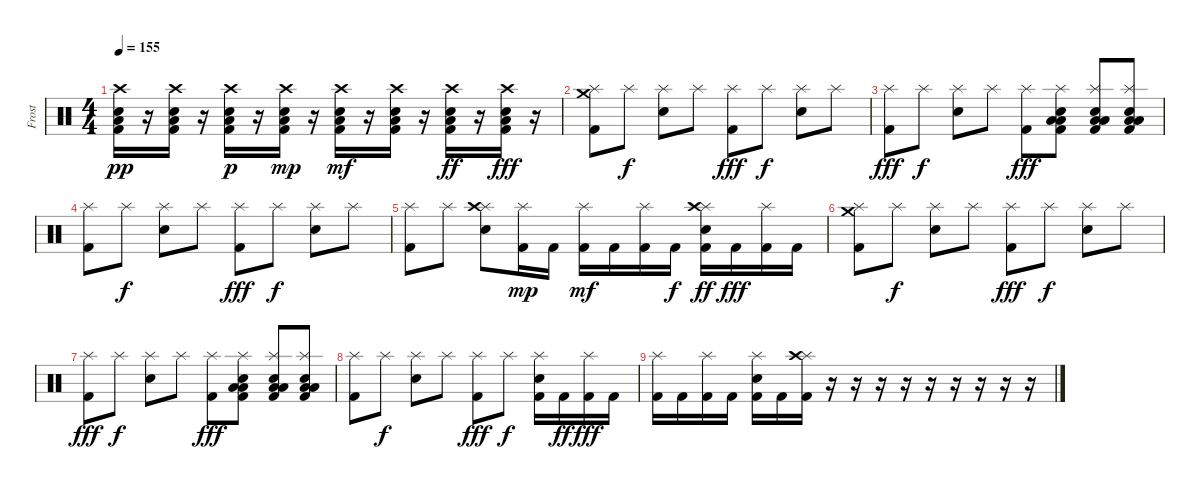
\track ("Frost" "Frost") {instrument percussion}
\staff {score}
\articulation defaults
\ts (4 4)
\tempo 155
\clef neutral
\ks c
("Kick (hit) 2" "Electric Snare (hit)" "Low Floor Tom (hit)" "Crash high (hit)").16{dy pp} r.16 ("Kick (hit) 2" "Electric Snare (hit)" "Low Floor Tom (hit)" "Crash high (hit)").16 r.16 ("Kick (hit) 2" "Electric Snare (hit)" "Low Floor Tom (hit)" "Crash high (hit)").16{dy p} r.16 ("Kick (hit) 2" "Electric Snare (hit)" "Low Floor Tom (hit)" "Crash high (hit)").16{dy mp} r.16 ("Kick (hit) 2" "Electric Snare (hit)" "Low Floor Tom (hit)" "Crash high (hit)").16{dy mf} r.16 ("Kick (hit) 2" "Electric Snare (hit)" "Low Floor Tom (hit)" "Crash high (hit)").16 r.16 ("Kick (hit) 2" "Electric Snare (hit)" "Low Floor Tom (hit)" "Crash high (hit)").16{dy ff} r.16 ("Kick (hit) 2" "Electric Snare (hit)" "Low Floor Tom (hit)" "Crash high (hit)").16{dy fff} r.16 |
("Kick (hit) 2" "Splash (hit)" "Crash medium (hit)").8 "Splash (hit)".8{dy f} ("Electric Snare (hit)" "Splash (hit)").8 "Splash (hit)".8 ("Kick (hit) 2" "Splash (hit)").8{dy fff} "Splash (hit)".8{dy f} ("Electric Snare (hit)" "Splash (hit)").8 "Splash (hit)".8 |
("Kick (hit) 2" "Splash (hit)").8{dy fff} "Splash (hit)".8{dy f} ("Electric Snare (hit)" "Splash (hit)").8 "Splash (hit)".8 ("Kick (hit) 2" "Splash (hit)").8{dy fff} ("Kick (hit) 2" "Electric Snare (hit)" "Low Tom (hit)" "Splash (hit)" "Low Floor Tom (hit)").8 ("Kick (hit) 2" "Electric Snare (hit)" "Low Tom (hit)" "Splash (hit)" "Low Floor Tom (hit)").8 ("Kick (hit) 2" "Electric Snare (hit)" "Low Tom (hit)" "Splash (hit)" "Low Floor Tom (hit)").8 |
("Kick (hit) 2" "Splash (hit)").8 "Splash (hit)".8{dy f} ("Electric Snare (hit)" "Splash (hit)").8 "Splash (hit)".8 ("Kick (hit) 2" "Splash (hit)").8{dy fff} "Splash (hit)".8{dy f} ("Electric Snare (hit)" "Splash (hit)").8 "Splash (hit)".8 |
("Kick (hit) 2" "Splash (hit)").8 "Splash (hit)".8 ("Electric Snare (hit)" "Splash (hit)" "Crash high (hit)").8 ("Kick (hit) 2" "Splash (hit)").16{dy mp} "Kick (hit) 2".16 ("Kick (hit) 2" "Splash (hit)").16{dy mf} "Kick (hit) 2".16 ("Kick (hit) 2" "Splash (hit)").16 "Kick (hit) 2".16{dy f} ("Kick (hit) 2" "Electric Snare (hit)" "Splash (hit)" "Crash high (hit)").16{dy ff} "Kick (hit) 2".16{dy fff} ("Kick (hit) 2" "Splash (hit)").16 "Kick (hit) 2".16 |
("Kick (hit) 2" "Splash (hit)" "Crash medium (hit)").8 "Splash (hit)".8{dy f} ("Electric Snare (hit)" "Splash (hit)").8 "Splash (hit)".8 ("Kick (hit) 2" "Splash (hit)").8{dy fff} "Splash (hit)".8{dy f} ("Electric Snare (hit)" "Splash (hit)").8 "Splash (hit)".8 |
("Kick (hit) 2" "Splash (hit)").8{dy fff} "Splash (hit)".8{dy f} ("Electric Snare (hit)" "Splash (hit)").8 "Splash (hit)".8 ("Kick (hit) 2" "Splash (hit)").8{dy fff} ("Kick (hit) 2" "Electric Snare (hit)" "Low Tom (hit)" "Splash (hit)" "Low Floor Tom (hit)").8 ("Kick (hit) 2" "Electric Snare (hit)" "Low Tom (hit)" "Splash (hit)" "Low Floor Tom (hit)").8 ("Kick (hit) 2" "Electric Snare (hit)" "Low Tom (hit)" "Splash (hit)" "Low Floor Tom (hit)").8 |
("Kick (hit) 2" "Splash (hit)").8 "Splash (hit)".8{dy f} ("Electric Snare (hit)" "Splash (hit)").8 "Splash (hit)".8 ("Kick (hit) 2" "Splash (hit)").8{dy fff} "Splash (hit)".8{dy f} ("Kick (hit) 2" "Electric Snare (hit)" "Splash (hit)").16 "Kick (hit) 2".16{dy ff} ("Kick (hit) 2" "Splash (hit)").16{dy fff} "Kick (hit) 2".16 |
("Kick (hit) 2" "Splash (hit)").16 "Kick (hit) 2".16 ("Kick (hit) 2" "Splash (hit)").16 "Kick (hit) 2".16 ("Kick (hit) 2" "Electric Snare (hit)" "Splash (hit)").16 "Kick (hit) 2".16 ("Kick (hit) 2" "Splash (hit)" "Crash high (hit)").16 r.16 r.16 r.16 r.16 r.16 r.16 r.16 r.16 r.16
